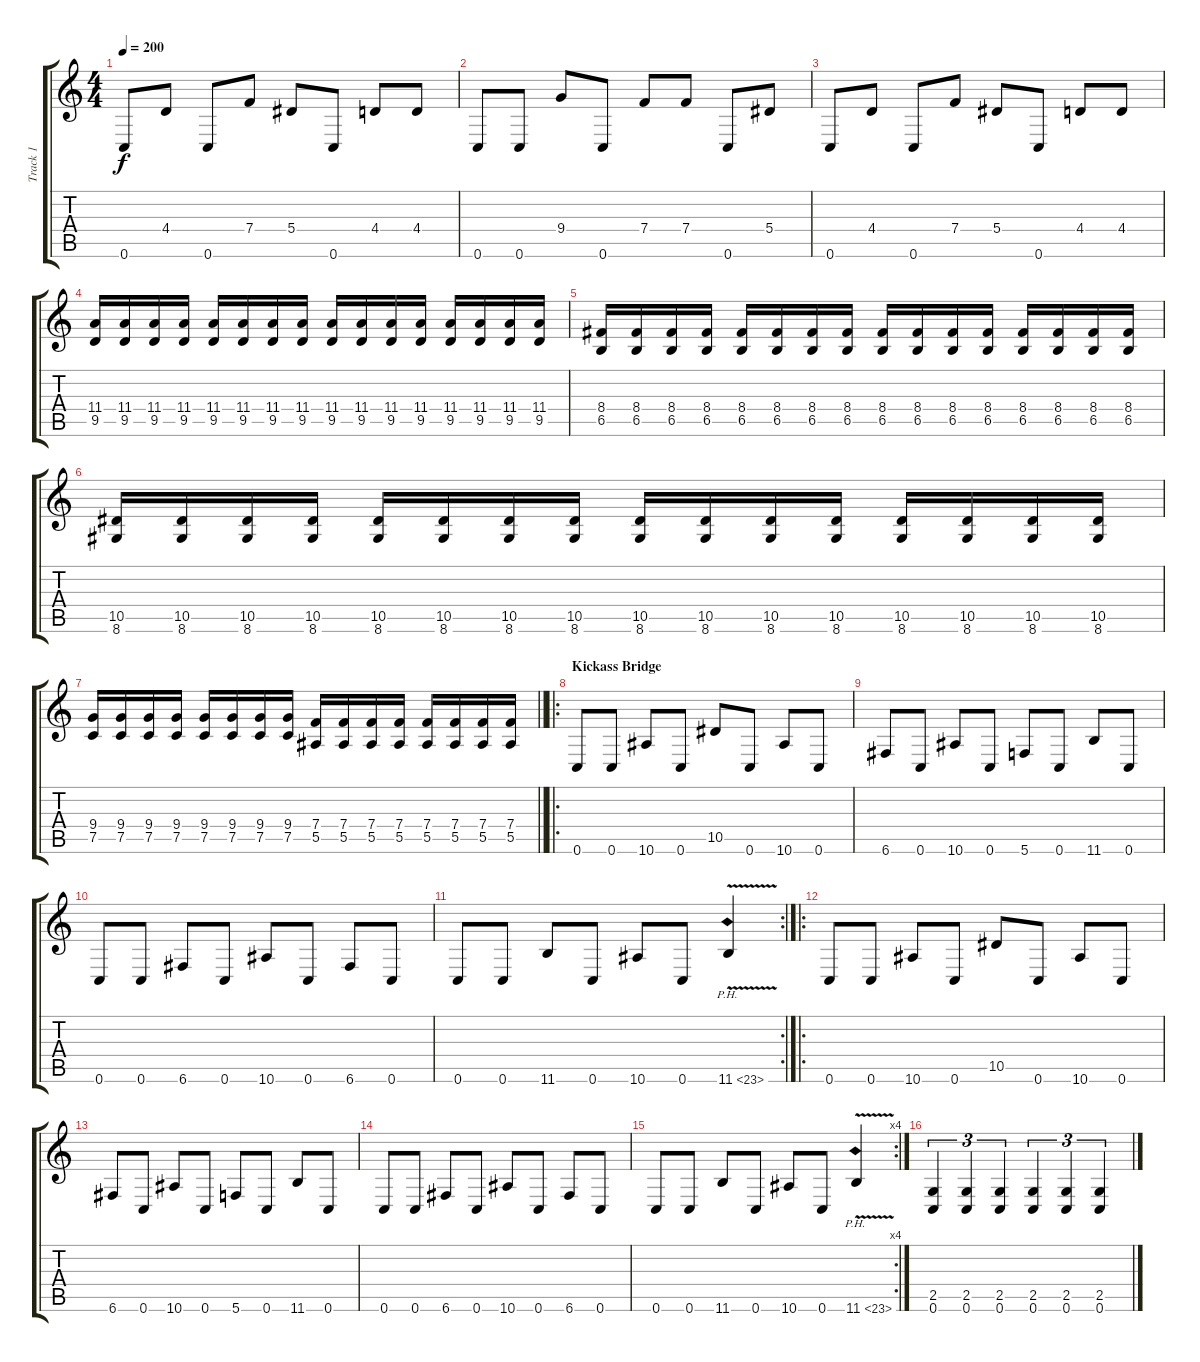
\track ("Track 1" "Track 1") {instrument distortionguitar}
\staff {score tabs}
\tuning (C4 G3 Eb3 Bb2 F2 C2) {hide}
\ts (4 4)
\tempo 200
\clef g2
\ks c
0.6.8{dy f} 4.4.8 0.6.8 7.4.8 5.4.8 0.6.8 4.4.8 4.4.8 |
0.6.8 0.6.8 9.4.8 0.6.8 7.4.8 7.4.8 0.6.8 5.4.8 |
0.6.8 4.4.8 0.6.8 7.4.8 5.4.8 0.6.8 4.4.8 4.4.8 |
(11.4 9.5).16 (11.4 9.5).16 (11.4 9.5).16 (11.4 9.5).16 (11.4 9.5).16 (11.4 9.5).16 (11.4 9.5).16 (11.4 9.5).16 (11.4 9.5).16 (11.4 9.5).16 (11.4 9.5).16 (11.4 9.5).16 (11.4 9.5).16 (11.4 9.5).16 (11.4 9.5).16 (11.4 9.5).16 |
(8.4 6.5).16 (8.4 6.5).16 (8.4 6.5).16 (8.4 6.5).16 (8.4 6.5).16 (8.4 6.5).16 (8.4 6.5).16 (8.4 6.5).16 (8.4 6.5).16 (8.4 6.5).16 (8.4 6.5).16 (8.4 6.5).16 (8.4 6.5).16 (8.4 6.5).16 (8.4 6.5).16 (8.4 6.5).16 |
(10.5 8.6).16 (10.5 8.6).16 (10.5 8.6).16 (10.5 8.6).16 (10.5 8.6).16 (10.5 8.6).16 (10.5 8.6).16 (10.5 8.6).16 (10.5 8.6).16 (10.5 8.6).16 (10.5 8.6).16 (10.5 8.6).16 (10.5 8.6).16 (10.5 8.6).16 (10.5 8.6).16 (10.5 8.6).16 |
\barLineRight lightlight
(9.4 7.5).16 (9.4 7.5).16 (9.4 7.5).16 (9.4 7.5).16 (9.4 7.5).16 (9.4 7.5).16 (9.4 7.5).16 (9.4 7.5).16 (7.4 5.5).16 (7.4 5.5).16 (7.4 5.5).16 (7.4 5.5).16 (7.4 5.5).16 (7.4 5.5).16 (7.4 5.5).16 (7.4 5.5).16 |
\ro
\section ("" "Kickass Bridge")
0.6.8 0.6.8 10.6.8 0.6.8 10.5.8 0.6.8 10.6.8 0.6.8 |
6.6.8 0.6.8 10.6.8 0.6.8 5.6.8 0.6.8 11.6.8 0.6.8 |
0.6.8 0.6.8 6.6.8 0.6.8 10.6.8 0.6.8 6.6.8 0.6.8 |
\rc 2
0.6.8 0.6.8 11.6.8 0.6.8 10.6.8 0.6.8 11.6{ph 12 v}.4 |
\ro
0.6.8 0.6.8 10.6.8 0.6.8 10.5.8 0.6.8 10.6.8 0.6.8 |
6.6.8 0.6.8 10.6.8 0.6.8 5.6.8 0.6.8 11.6.8 0.6.8 |
0.6.8 0.6.8 6.6.8 0.6.8 10.6.8 0.6.8 6.6.8 0.6.8 |
\rc 4
0.6.8 0.6.8 11.6.8 0.6.8 10.6.8 0.6.8 11.6{ph 12 v}.4 |
(2.5 0.6).4{tu (3 2)} (2.5 0.6).4{tu (3 2)} (2.5 0.6).4{tu (3 2)} (2.5 0.6).4{tu (3 2)} (2.5 0.6).4{tu (3 2)} (2.5 0.6).4{tu (3 2)}
